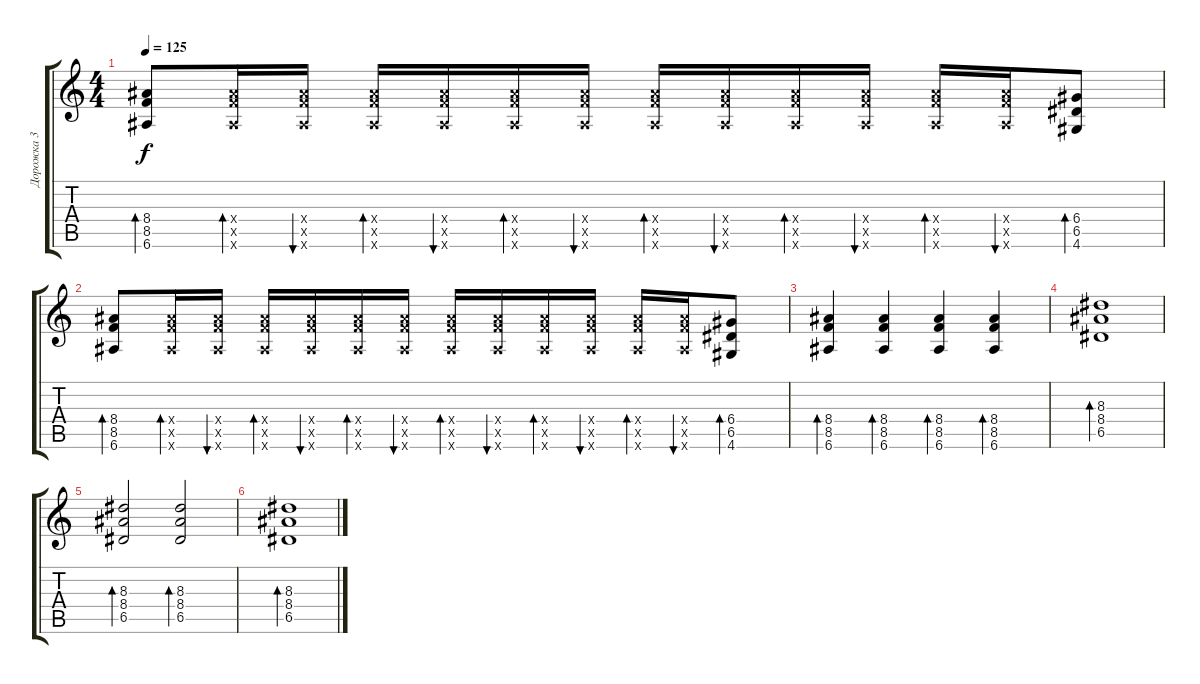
\track ("Дорожка 3" "Дорожка 3") {instrument acousticguitarsteel}
\staff {score tabs}
\tuning (E4 B3 G3 D3 A2 E2) {hide}
\ts (4 4)
\tempo 125
\clef g2
\ks c
(8.4 8.5 6.6).8{bd 240 dy f} (8.4{x} 8.5{x} 6.6{x}).16{bd 120} (8.4{x} 8.5{x} 6.6{x}).16{bu 120} (8.4{x} 8.5{x} 6.6{x}).16{bd 120} (8.4{x} 8.5{x} 6.6{x}).16{bu 120} (8.4{x} 8.5{x} 6.6{x}).16{bd 120} (8.4{x} 8.5{x} 6.6{x}).16{bu 120} (8.4{x} 8.5{x} 6.6{x}).16{bd 120} (8.4{x} 8.5{x} 6.6{x}).16{bu 120} (8.4{x} 8.5{x} 6.6{x}).16{bd 120} (8.4{x} 8.5{x} 6.6{x}).16{bu 120} (8.4{x} 8.5{x} 6.6{x}).16{bd 120} (8.4{x} 8.5{x} 6.6{x}).16{bu 120} (6.4 6.5 4.6).8{bd 240} |
(8.4 8.5 6.6).8{bd 240} (8.4{x} 8.5{x} 6.6{x}).16{bd 120} (8.4{x} 8.5{x} 6.6{x}).16{bu 120} (8.4{x} 8.5{x} 6.6{x}).16{bd 120} (8.4{x} 8.5{x} 6.6{x}).16{bu 120} (8.4{x} 8.5{x} 6.6{x}).16{bd 120} (8.4{x} 8.5{x} 6.6{x}).16{bu 120} (8.4{x} 8.5{x} 6.6{x}).16{bd 120} (8.4{x} 8.5{x} 6.6{x}).16{bu 120} (8.4{x} 8.5{x} 6.6{x}).16{bd 120} (8.4{x} 8.5{x} 6.6{x}).16{bu 120} (8.4{x} 8.5{x} 6.6{x}).16{bd 120} (8.4{x} 8.5{x} 6.6{x}).16{bu 120} (6.4 6.5 4.6).8{bd 240} |
(8.4 8.5 6.6).4{bd 240} (8.4 8.5 6.6).4{bd 120} (8.4 8.5 6.6).4{bd 120} (8.4 8.5 6.6).4{bd 120} |
(8.3 8.4 6.5).1{bd 240} |
(8.3 8.4 6.5).2{bd 240} (8.3 8.4 6.5).2{bd 240} |
(8.3 8.4 6.5).1{bd 240}
